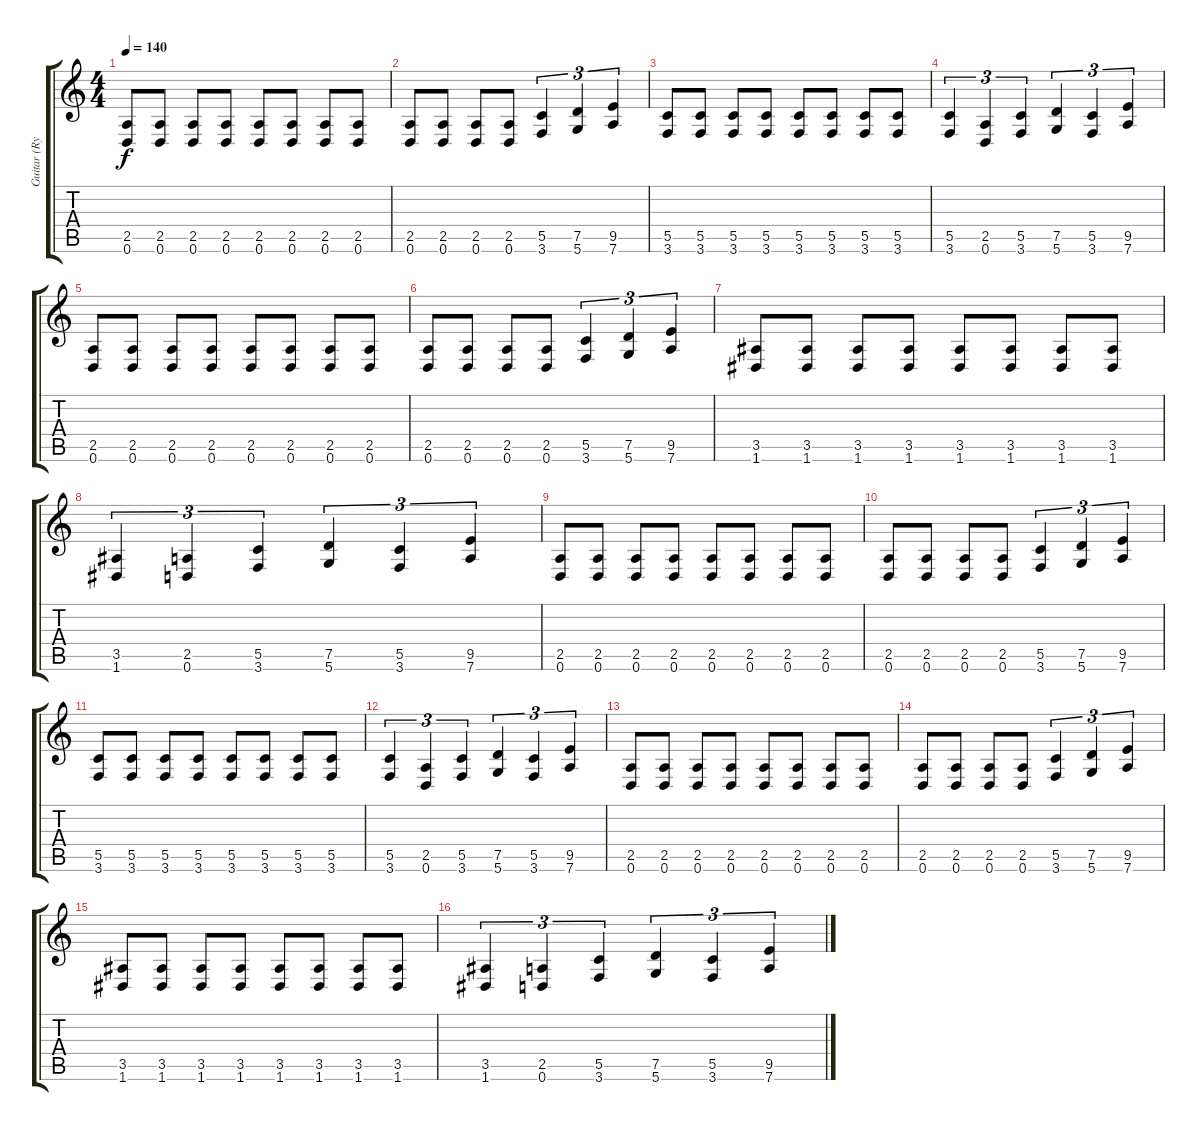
\track ("Guitar (Rythm)" "Guitar (Ry") {instrument distortionguitar}
\staff {score tabs}
\tuning (D4 A3 F3 C3 G2 D2) {hide}
\ts (4 4)
\tempo 140
\clef g2
\ks c
(2.5 0.6).8{dy f} (2.5 0.6).8 (2.5 0.6).8 (2.5 0.6).8 (2.5 0.6).8 (2.5 0.6).8 (2.5 0.6).8 (2.5 0.6).8 |
(2.5 0.6).8 (2.5 0.6).8 (2.5 0.6).8 (2.5 0.6).8 (5.5 3.6).4{tu (3 2)} (7.5 5.6).4{tu (3 2)} (9.5 7.6).4{tu (3 2)} |
(5.5 3.6).8 (5.5 3.6).8 (5.5 3.6).8 (5.5 3.6).8 (5.5 3.6).8 (5.5 3.6).8 (5.5 3.6).8 (5.5 3.6).8 |
(5.5 3.6).4{tu (3 2)} (2.5 0.6).4{tu (3 2)} (5.5 3.6).4{tu (3 2)} (7.5 5.6).4{tu (3 2)} (5.5 3.6).4{tu (3 2)} (9.5 7.6).4{tu (3 2)} |
(2.5 0.6).8 (2.5 0.6).8 (2.5 0.6).8 (2.5 0.6).8 (2.5 0.6).8 (2.5 0.6).8 (2.5 0.6).8 (2.5 0.6).8 |
(2.5 0.6).8 (2.5 0.6).8 (2.5 0.6).8 (2.5 0.6).8 (5.5 3.6).4{tu (3 2)} (7.5 5.6).4{tu (3 2)} (9.5 7.6).4{tu (3 2)} |
(3.5 1.6).8 (3.5 1.6).8 (3.5 1.6).8 (3.5 1.6).8 (3.5 1.6).8 (3.5 1.6).8 (3.5 1.6).8 (3.5 1.6).8 |
(3.5 1.6).4{tu (3 2)} (2.5 0.6).4{tu (3 2)} (5.5 3.6).4{tu (3 2)} (7.5 5.6).4{tu (3 2)} (5.5 3.6).4{tu (3 2)} (9.5 7.6).4{tu (3 2)} |
(2.5 0.6).8 (2.5 0.6).8 (2.5 0.6).8 (2.5 0.6).8 (2.5 0.6).8 (2.5 0.6).8 (2.5 0.6).8 (2.5 0.6).8 |
(2.5 0.6).8 (2.5 0.6).8 (2.5 0.6).8 (2.5 0.6).8 (5.5 3.6).4{tu (3 2)} (7.5 5.6).4{tu (3 2)} (9.5 7.6).4{tu (3 2)} |
(5.5 3.6).8 (5.5 3.6).8 (5.5 3.6).8 (5.5 3.6).8 (5.5 3.6).8 (5.5 3.6).8 (5.5 3.6).8 (5.5 3.6).8 |
(5.5 3.6).4{tu (3 2)} (2.5 0.6).4{tu (3 2)} (5.5 3.6).4{tu (3 2)} (7.5 5.6).4{tu (3 2)} (5.5 3.6).4{tu (3 2)} (9.5 7.6).4{tu (3 2)} |
(2.5 0.6).8 (2.5 0.6).8 (2.5 0.6).8 (2.5 0.6).8 (2.5 0.6).8 (2.5 0.6).8 (2.5 0.6).8 (2.5 0.6).8 |
(2.5 0.6).8 (2.5 0.6).8 (2.5 0.6).8 (2.5 0.6).8 (5.5 3.6).4{tu (3 2)} (7.5 5.6).4{tu (3 2)} (9.5 7.6).4{tu (3 2)} |
(3.5 1.6).8 (3.5 1.6).8 (3.5 1.6).8 (3.5 1.6).8 (3.5 1.6).8 (3.5 1.6).8 (3.5 1.6).8 (3.5 1.6).8 |
(3.5 1.6).4{tu (3 2)} (2.5 0.6).4{tu (3 2)} (5.5 3.6).4{tu (3 2)} (7.5 5.6).4{tu (3 2)} (5.5 3.6).4{tu (3 2)} (9.5 7.6).4{tu (3 2)}
